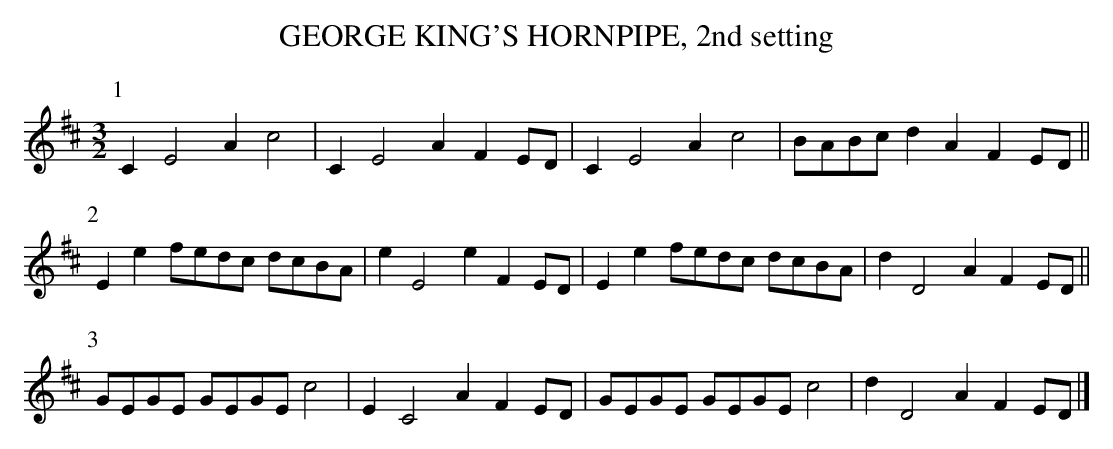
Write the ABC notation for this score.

X:1
T:GEORGE KING'S HORNPIPE, 2nd setting
M:3/2
L:1/8
K:D
P:1
C2 E4 A2 c4 | C2 E4   A2 F2 ED |\
C2 E4 A2 c4 | BABc d2 A2 F2 ED ||
P:2
E2 e2 fedc dcBA | e2 E4 e2 F2 ED |\
E2 e2 fedc dcBA | d2 D4 A2 F2 ED ||
P:3
GEGE GEGE c4 | E2 C4 A2 F2 ED |\
GEGE GEGE c4 | d2 D4 A2 F2 ED |]
